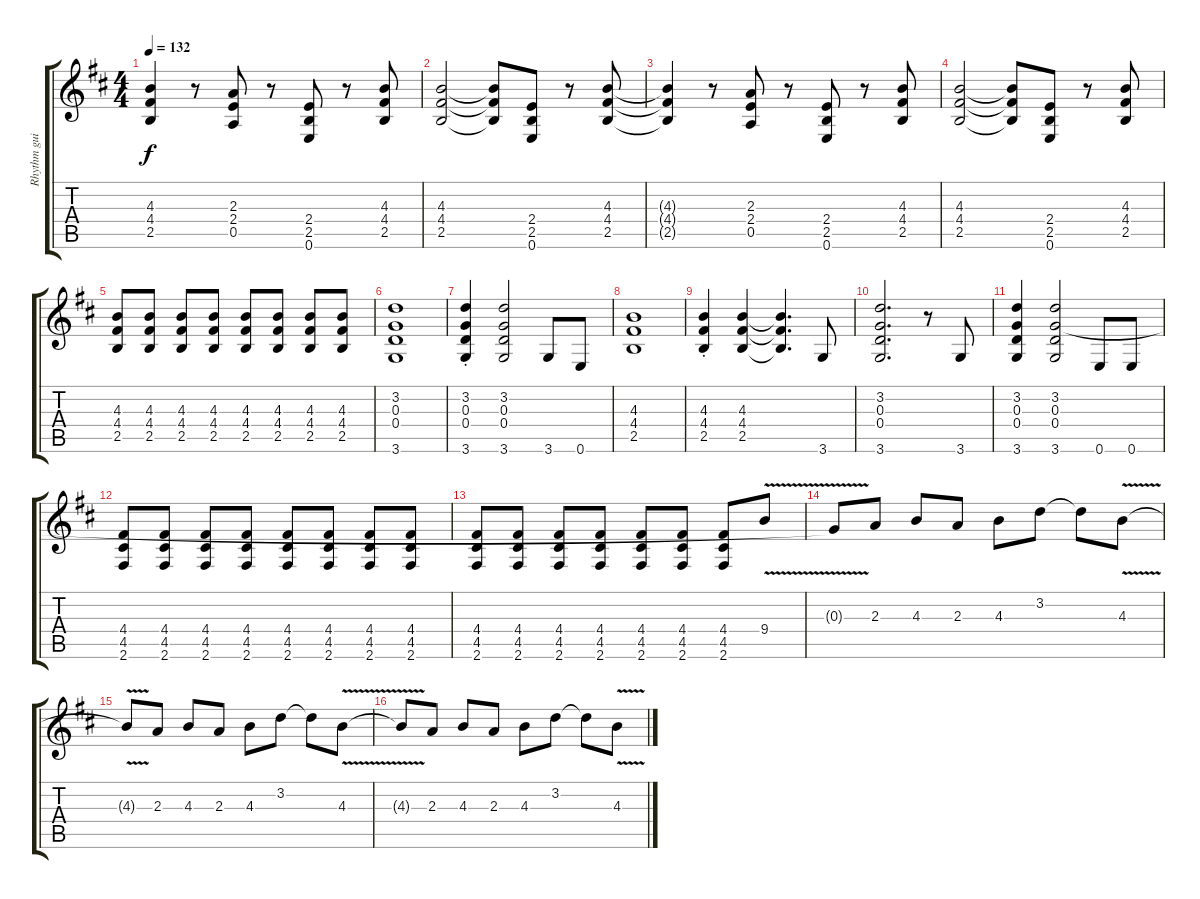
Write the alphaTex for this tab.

\track ("Rhythm guitar" "Rhythm gui") {instrument overdrivenguitar}
\staff {score tabs}
\tuning (E4 B3 G3 D3 A2 E2) {hide}
\ts (4 4)
\tempo 132
\clef g2
\ks d
(4.3{t} 4.4{t} 2.5{t}).4{dy f} r.8 (2.3 2.4 0.5).8 r.8 (2.4 2.5 0.6).8 r.8 (4.3 4.4 2.5).8 |
(4.3 4.4 2.5).2 (4.3{t} 4.4{t} 2.5{t}).8 (2.4 2.5 0.6).8 r.8 (4.3 4.4 2.5).8 |
(4.3{t} 4.4{t} 2.5{t}).4 r.8 (2.3 2.4 0.5).8 r.8 (2.4 2.5 0.6).8 r.8 (4.3 4.4 2.5).8 |
(4.3 4.4 2.5).2 (4.3{t} 4.4{t} 2.5{t}).8 (2.4 2.5 0.6).8 r.8 (4.3 4.4 2.5).8 |
(4.3 4.4 2.5).8 (4.3 4.4 2.5).8 (4.3 4.4 2.5).8 (4.3 4.4 2.5).8 (4.3 4.4 2.5).8 (4.3 4.4 2.5).8 (4.3 4.4 2.5).8 (4.3 4.4 2.5).8 |
(3.2 0.3 0.4 3.6).1 |
(3.2{st} 0.3{st} 0.4{st} 3.6{st}).4 (3.2 0.3 0.4 3.6).2 3.6.8 0.6.8 |
(4.3 4.4 2.5).1 |
(4.3{st} 4.4{st} 2.5{st}).4 (4.3 4.4 2.5).4 (4.3{t} 4.4{t} 2.5{t}).4{d} 3.6.8 |
(3.2 0.3 0.4 3.6).2{d} r.8 3.6.8 |
(3.2 0.3 0.4 3.6).4 (3.2 0.3 0.4 3.6).2 0.6.8 0.6.8 |
(4.4 4.5 2.6).8 (4.4 4.5 2.6).8 (4.4 4.5 2.6).8 (4.4 4.5 2.6).8 (4.4 4.5 2.6).8 (4.4 4.5 2.6).8 (4.4 4.5 2.6).8 (4.4 4.5 2.6).8 |
(4.4 4.5 2.6).8 (4.4 4.5 2.6).8 (4.4 4.5 2.6).8 (4.4 4.5 2.6).8 (4.4 4.5 2.6).8 (4.4 4.5 2.6).8 (4.4 4.5 2.6).8 9.4{v}.8 |
0.3{v t}.8 2.3.8 4.3.8 2.3.8 4.3.8 3.2.8 3.2{t}.8 4.3{v}.8 |
4.3{v t}.8 2.3.8 4.3.8 2.3.8 4.3.8 3.2.8 3.2{t}.8 4.3{v}.8 |
4.3{v t}.8 2.3.8 4.3.8 2.3.8 4.3.8 3.2.8 3.2{t}.8 4.3{v}.8
